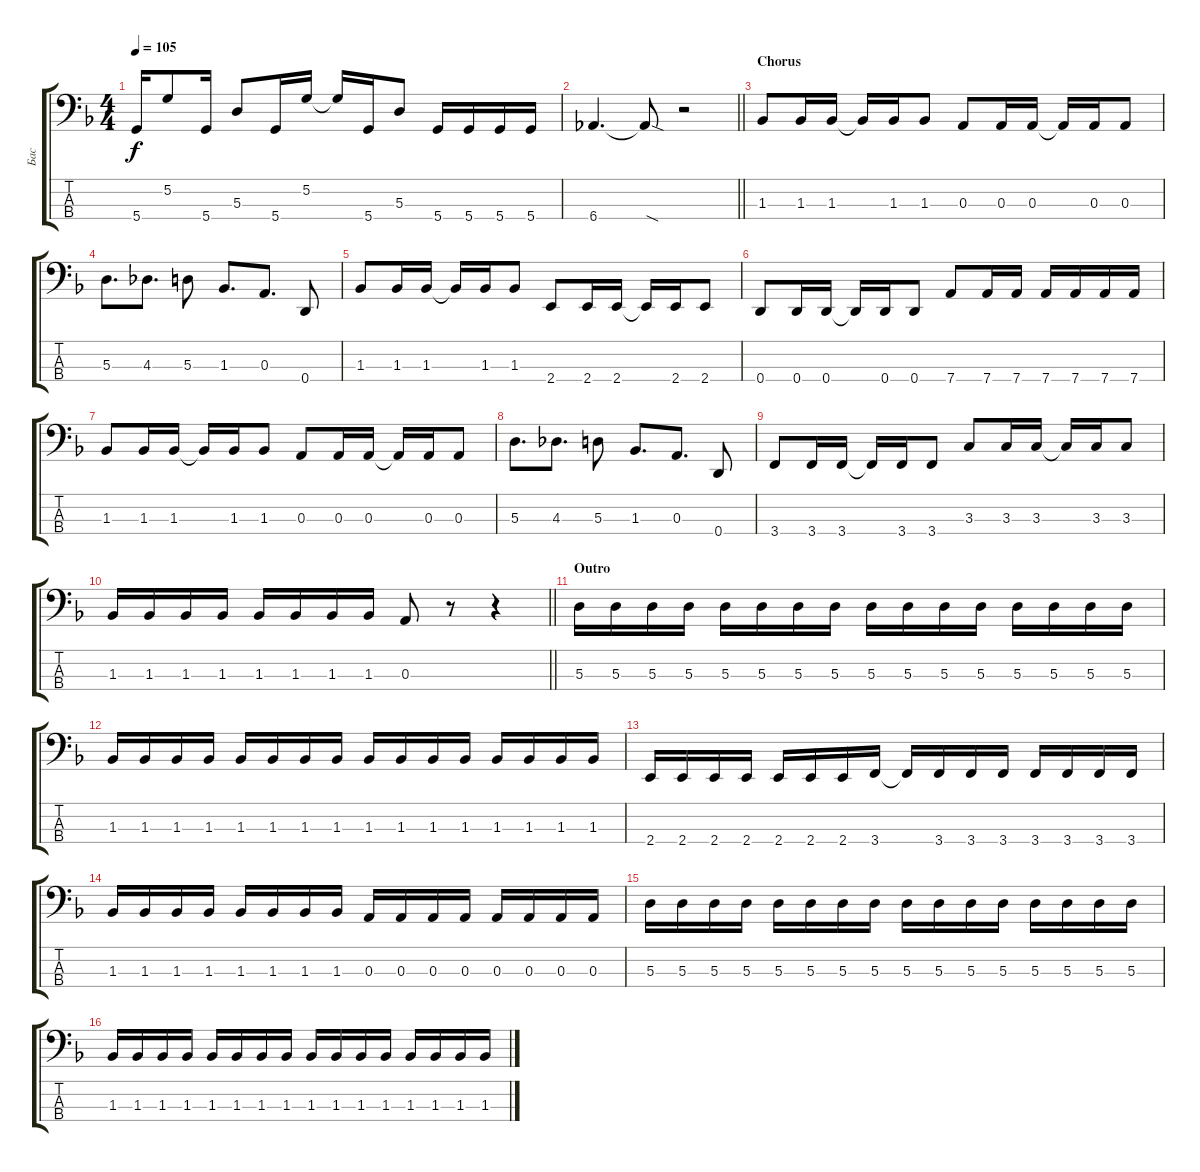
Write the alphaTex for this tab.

\track ("Бас" "Бас") {instrument electricbassfinger}
\staff {score tabs}
\tuning (G2 D2 A1 D1) {hide}
\ts (4 4)
\tempo 105
\clef f4
\ks dminor
5.4.16{dy f} 5.2.8 5.4.16 5.3.8 5.4.16 5.2.16 5.2{t}.16 5.4.16 5.3.8 5.4.16 5.4.16 5.4.16 5.4.16 |
\barLineRight lightlight
6.4.4{d} 6.4{sod t}.8 r.2 |
\section ("" "Chorus")
1.3.8 1.3.16 1.3.16 1.3{t}.16 1.3.16 1.3.8 0.3.8 0.3.16 0.3.16 0.3{t}.16 0.3.16 0.3.8 |
5.3.8{d} 4.3.8{d} 5.3.8 1.3.8{d} 0.3.8{d} 0.4.8 |
1.3.8 1.3.16 1.3.16 1.3{t}.16 1.3.16 1.3.8 2.4.8 2.4.16 2.4.16 2.4{t}.16 2.4.16 2.4.8 |
0.4.8 0.4.16 0.4.16 0.4{t}.16 0.4.16 0.4.8 7.4.8 7.4.16 7.4.16 7.4.16 7.4.16 7.4.16 7.4.16 |
1.3.8 1.3.16 1.3.16 1.3{t}.16 1.3.16 1.3.8 0.3.8 0.3.16 0.3.16 0.3{t}.16 0.3.16 0.3.8 |
5.3.8{d} 4.3.8{d} 5.3.8 1.3.8{d} 0.3.8{d} 0.4.8 |
3.4.8 3.4.16 3.4.16 3.4{t}.16 3.4.16 3.4.8 3.3.8 3.3.16 3.3.16 3.3{t}.16 3.3.16 3.3.8 |
\barLineRight lightlight
1.3.16 1.3.16 1.3.16 1.3.16 1.3.16 1.3.16 1.3.16 1.3.16 0.3.8 r.8 r.4 |
\section ("" "Outro")
5.3.16 5.3.16 5.3.16 5.3.16 5.3.16 5.3.16 5.3.16 5.3.16 5.3.16 5.3.16 5.3.16 5.3.16 5.3.16 5.3.16 5.3.16 5.3.16 |
1.3.16 1.3.16 1.3.16 1.3.16 1.3.16 1.3.16 1.3.16 1.3.16 1.3.16 1.3.16 1.3.16 1.3.16 1.3.16 1.3.16 1.3.16 1.3.16 |
2.4.16 2.4.16 2.4.16 2.4.16 2.4.16 2.4.16 2.4.16 3.4.16 3.4{t}.16 3.4.16 3.4.16 3.4.16 3.4.16 3.4.16 3.4.16 3.4.16 |
1.3.16 1.3.16 1.3.16 1.3.16 1.3.16 1.3.16 1.3.16 1.3.16 0.3.16 0.3.16 0.3.16 0.3.16 0.3.16 0.3.16 0.3.16 0.3.16 |
5.3.16 5.3.16 5.3.16 5.3.16 5.3.16 5.3.16 5.3.16 5.3.16 5.3.16 5.3.16 5.3.16 5.3.16 5.3.16 5.3.16 5.3.16 5.3.16 |
1.3.16 1.3.16 1.3.16 1.3.16 1.3.16 1.3.16 1.3.16 1.3.16 1.3.16 1.3.16 1.3.16 1.3.16 1.3.16 1.3.16 1.3.16 1.3.16
